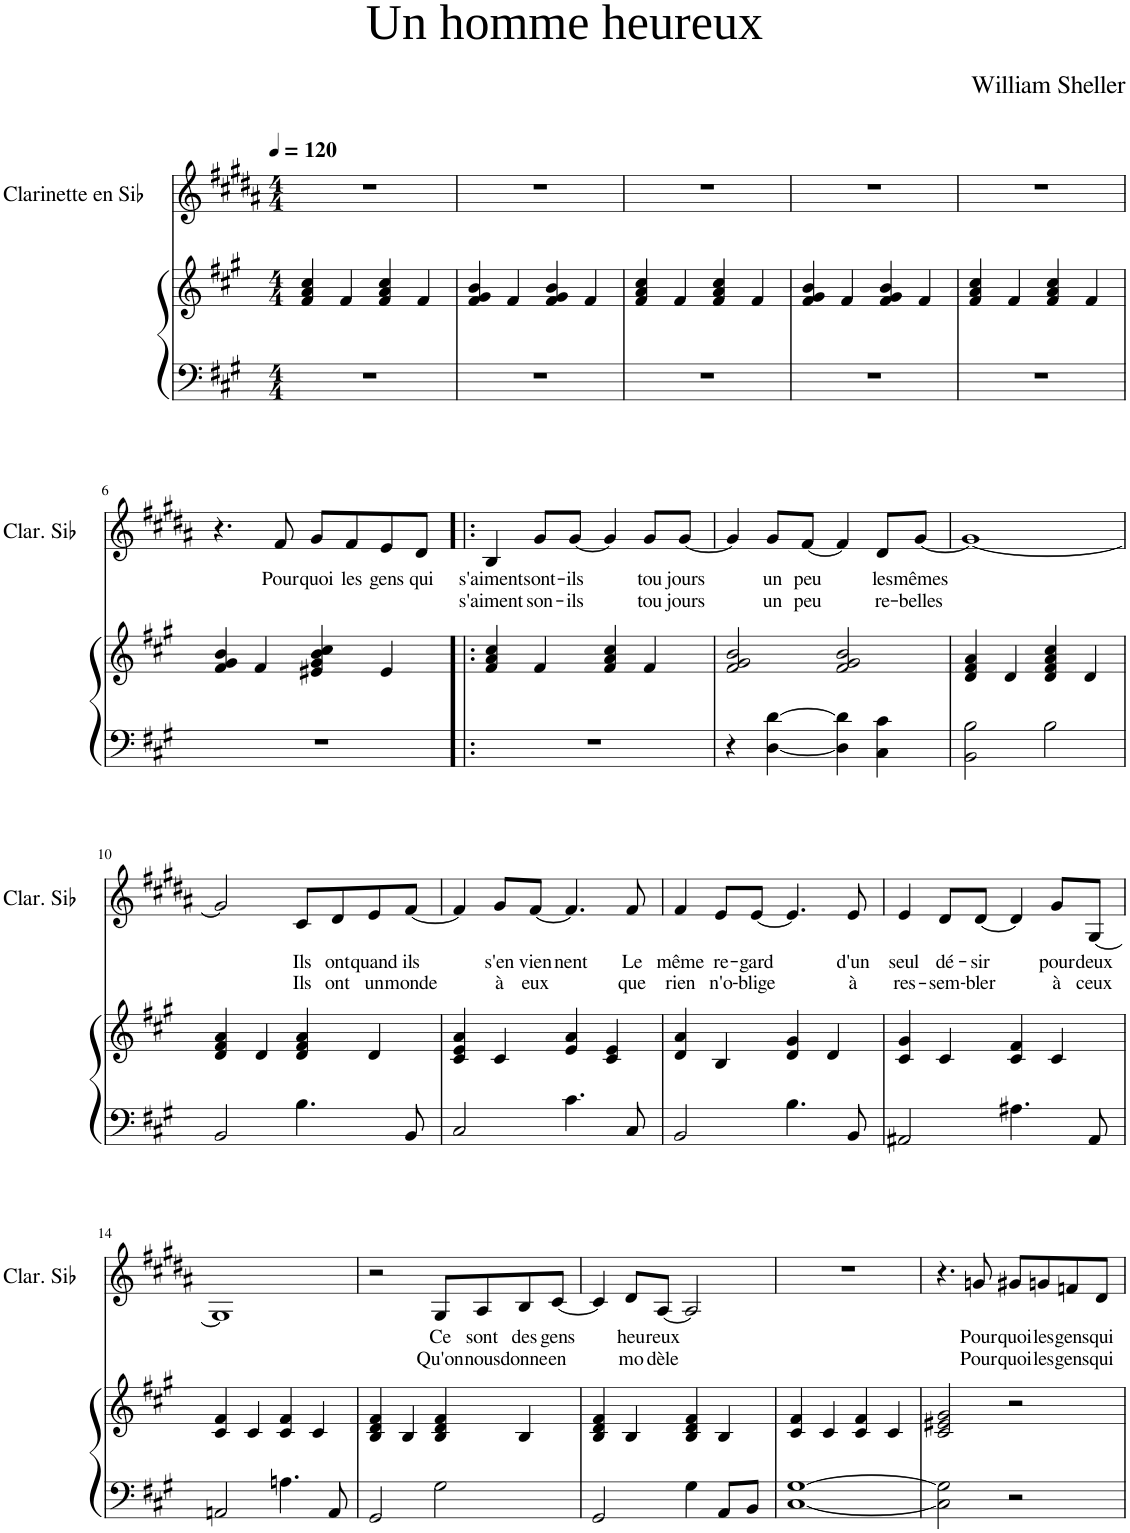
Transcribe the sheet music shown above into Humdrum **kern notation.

**kern	**kern	**kern	**text	**text
*part2	*part2	*part1	*part1	*part1
*staff3	*staff2	*staff1	*staff1	*staff1
*I"Piano	*	*I"Clarinette en Sib	*	*
*I'Pno	*	*I'Clar. Sib	*	*
*clefF4	*clefG2	*clefG2	*	*
*	*	*Trd1c2	*	*
*k[f#c#g#]	*k[f#c#g#]	*k[f#c#g#d#a#]	*	*
*M4/4	*M4/4	*M4/4	*	*
*MM120	*MM120	*MM120	*	*
=1	=1	=1	=1	=1
1r	4f#/ 4a/ 4cc#/	1r	.	.
.	4f#/	.	.	.
.	4f#/ 4a/ 4cc#/	.	.	.
.	4f#/	.	.	.
=2	=2	=2	=2	=2
1r	4f#/ 4g#/ 4b/	1r	.	.
.	4f#/	.	.	.
.	4f#/ 4g#/ 4b/	.	.	.
.	4f#/	.	.	.
=3	=3	=3	=3	=3
1r	4f#/ 4a/ 4cc#/	1r	.	.
.	4f#/	.	.	.
.	4f#/ 4a/ 4cc#/	.	.	.
.	4f#/	.	.	.
=4	=4	=4	=4	=4
1r	4f#/ 4g#/ 4b/	1r	.	.
.	4f#/	.	.	.
.	4f#/ 4g#/ 4b/	.	.	.
.	4f#/	.	.	.
=5	=5	=5	=5	=5
1r	4f#/ 4a/ 4cc#/	1r	.	.
.	4f#/	.	.	.
.	4f#/ 4a/ 4cc#/	.	.	.
.	4f#/	.	.	.
!!LO:LB:g=z
=6	=6	=6	=6	=6
1r	4f#/ 4g#/ 4b/	4.r	.	.
.	4f#/	.	.	.
!	!	!	!LO:LY:b	!
.	.	8f#/	Pour-	.
!	!	!	!LO:LY:b	!
.	4e#X/ 4g#/ 4b/ 4cc#/	8g#/L	-quoi	.
!	!	!	!LO:LY:b	!
.	.	8f#/	les	.
!	!	!	!LO:LY:b	!
.	4e#/	8e/	gens	.
!	!	!	!LO:LY:b	!
.	.	8d#/J	qui	.
=7!|:	=7!|:	=7!|:	=7!|:	=7!|:
!	!	!	!LO:LY:b	!LO:LY:b
1r	4f#/ 4a/ 4cc#/	4B/	s'aiment	s'aiment
!	!	!	!LO:LY:b	!LO:LY:b
.	4f#/	8g#/L	sont-	son-
!	!	!	!LO:LY:b	!LO:LY:b
.	.	[8g#/J	-ils	-ils
.	4f#/ 4a/ 4cc#/	4g#/]	.	.
!	!	!	!LO:LY:b	!LO:LY:b
.	4f#/	8g#/L	tou-	tou-
!	!	!	!LO:LY:b	!LO:LY:b
.	.	[8g#/J	-jours	-jours
=8	=8	=8	=8	=8
4r	2f#/ 2g#/ 2b/	4g#/]	.	.
!	!	!	!LO:LY:b	!LO:LY:b
[4D\ [4d\	.	8g#/L	un	un
!	!	!	!LO:LY:b	!LO:LY:b
.	.	[8f#/J	peu	peu
4D\] 4d\]	2f#/ 2g#/ 2b/	4f#/]	.	.
!	!	!	!LO:LY:b	!LO:LY:b
4C#\ 4c#\	.	8d#/L	les	re-
!	!	!	!LO:LY:b	!LO:LY:b
.	.	[8g#/J	mêmes	-belles
=9	=9	=9	=9	=9
2BB\ 2B\	4d/ 4f#/ 4a/	1g#_	.	.
.	4d/	.	.	.
2B\	4d/ 4f#/ 4a/ 4cc#/	.	.	.
.	4d/	.	.	.
!!LO:LB:g=z
=10	=10	=10	=10	=10
2BB/	4d/ 4f#/ 4a/	2g#/]	.	.
.	4d/	.	.	.
!	!	!	!LO:LY:b	!LO:LY:b
4.B\	4d/ 4f#/ 4a/	8c#/L	Ils	Ils
!	!	!	!LO:LY:b	!LO:LY:b
.	.	8d#/	ont	ont
!	!	!	!LO:LY:b	!LO:LY:b
.	4d/	8e/	quand	un
!	!	!	!LO:LY:b	!LO:LY:b
8BB/	.	[8f#/J	ils	monde
=11	=11	=11	=11	=11
2C#/	4c#/ 4e/ 4a/	4f#/]	.	.
!	!	!	!LO:LY:b	!LO:LY:b
.	4c#/	8g#/L	s'en	à
!	!	!	!LO:LY:b	!LO:LY:b
.	.	[8f#/J	vien-	eux
!	!	!	!LO:LY:b	!
4.c#\	4e/ 4a/	4.f#/]	-nent	.
.	4c#/ 4e/	.	.	.
!	!	!	!LO:LY:b	!LO:LY:b
8C#/	.	8f#/	Le	que
=12	=12	=12	=12	=12
!	!	!	!LO:LY:b	!LO:LY:b
2BB/	4d/ 4a/	4f#/	même	rien
!	!	!	!LO:LY:b	!LO:LY:b
.	4B/	8e/L	re-	n'o-
!	!	!	!LO:LY:b	!LO:LY:b
.	.	[8e/J	-gard	-blige
4.B\	4d/ 4g#/	4.e/]	.	.
.	4d/	.	.	.
!	!	!	!LO:LY:b	!LO:LY:b
8BB/	.	8e/	d'un	à
=13	=13	=13	=13	=13
!	!	!	!LO:LY:b	!LO:LY:b
2AA#X/	4c#/ 4g#/	4e/	seul	res-
!	!	!	!LO:LY:b	!LO:LY:b
.	4c#/	8d#/L	dé-	-sem-
!	!	!	!LO:LY:b	!LO:LY:b
.	.	[8d#/J	-sir	-bler
4.A#X\	4c#/ 4f#/	4d#/]	.	.
!	!	!	!LO:LY:b	!LO:LY:b
.	4c#/	8g#/L	pour	à
!	!	!	!LO:LY:b	!LO:LY:b
8AA#/	.	[8G#/J	deux	ceux
!!LO:LB:g=z
=14	=14	=14	=14	=14
2AAn/	4c#/ 4f#/	1G#]	.	.
.	4c#/	.	.	.
4.An\	4c#/ 4f#/	.	.	.
.	4c#/	.	.	.
8AA/	.	.	.	.
=15	=15	=15	=15	=15
2GG#/	4B/ 4d/ 4f#/	2r	.	.
.	4B/	.	.	.
!	!	!	!LO:LY:b	!LO:LY:b
2G#\	4B/ 4d/ 4f#/	8G#/L	Ce	Qu'on
!	!	!	!LO:LY:b	!LO:LY:b
.	.	8A#/	sont	nous
!	!	!	!LO:LY:b	!LO:LY:b
.	4B/	8B/	des	donne
!	!	!	!LO:LY:b	!LO:LY:b
.	.	[8c#/J	gens	en
=16	=16	=16	=16	=16
2GG#/	4B/ 4d/ 4f#/	4c#/]	.	.
!	!	!	!LO:LY:b	!LO:LY:b
.	4B/	8d#/L	heu-	mo-
!	!	!	!LO:LY:b	!LO:LY:b
.	.	[8A#/J	-reux	-dèle
4G#\	4B/ 4d/ 4f#/	2A#/]	.	.
8AA/L	4B/	.	.	.
8BB/J	.	.	.	.
=17	=17	=17	=17	=17
[1C# [1G#	4c#/ 4f#/	1r	.	.
.	4c#/	.	.	.
.	4c#/ 4f#/	.	.	.
.	4c#/	.	.	.
=18	=18	=18	=18	=18
2C#\] 2G#\]	2c#/ 2e#X/ 2g#/	4.r	.	.
!	!	!	!LO:LY:b	!LO:LY:b
.	.	8gn/	Pour-	Pour-
!	!	!	!LO:LY:b	!LO:LY:b
2r	2r	8g#X/L	-quoi	-quoi
!	!	!	!LO:LY:b	!LO:LY:b
.	.	8gn/	les	les
!	!	!	!LO:LY:b	!LO:LY:b
.	.	8fn/	gens	gens
!	!	!	!LO:LY:b	!LO:LY:b
.	.	8d#/J	qui	qui
=	=	=	=	=
*-	*-	*-	*-	*-
